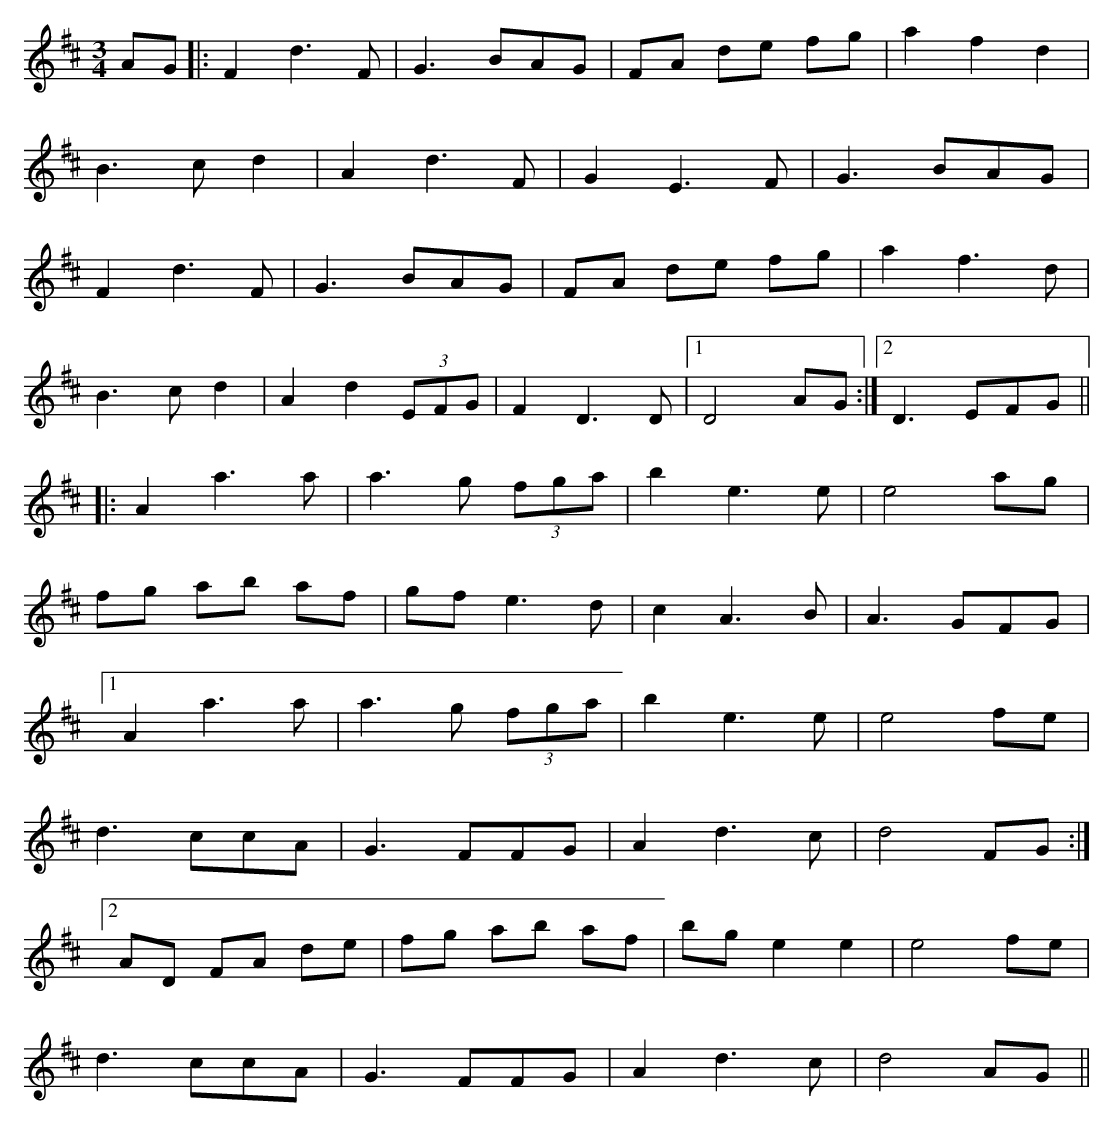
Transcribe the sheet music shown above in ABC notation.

X:1
M:3/4
K:D
AG|:F2 d3 F|G3 BAG|FA de fg|a2 f2 d2|
B3 c d2|A2 d3 F|G2 E3 F|G3 BAG|
F2 d3 F|G3 BAG|FA de fg|a2 f3d|
B3 c d2|A2 d2 (3EFG|F2 D3 D|1 D4 AG:|2 D3 EFG||
|:A2 a3 a|a3 g (3fga|b2 e3 e|e4 ag|
fg ab af|gf e3 d|c2 A3 B|A3 GFG|
[1 A2 a3 a|a3 g (3fga|b2 e3 e|e4 fe|
d3 ccA|G3 FFG|A2 d3 c|d4 FG:|
[2 AD FA de|fg ab af|bg e2 e2|e4 fe|
d3 ccA|G3 FFG|A2 d3 c|d4 AG||
